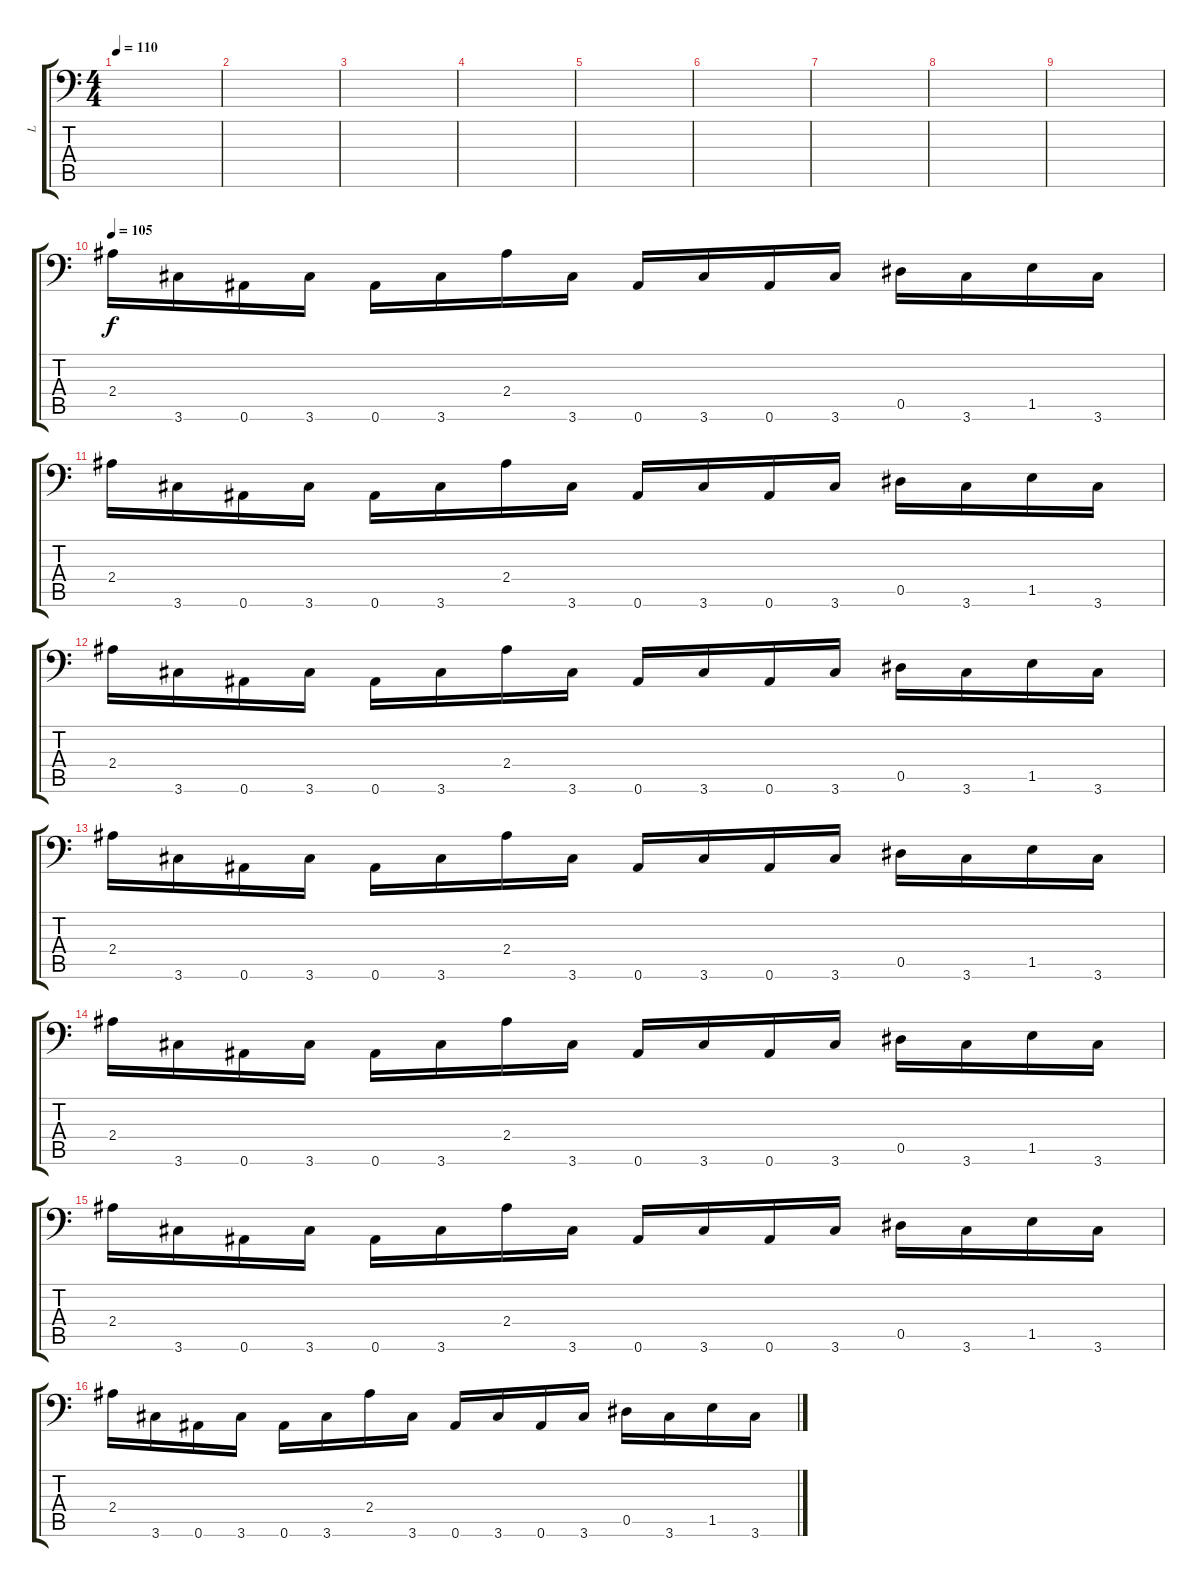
\track ("L" "L") {instrument distortionguitar}
\staff {score tabs}
\tuning (Bb3 F3 Db3 Ab2 Eb2 Bb1) {hide}
\ts (4 4)
\tempo 110
\clef f4
\ks c
|
|
|
|
|
|
|
|
|
\tempo 105
2.4.16 3.6.16 0.6.16 3.6.16 0.6.16 3.6.16 2.4.16 3.6.16 0.6.16 3.6.16 0.6.16 3.6.16 0.5.16 3.6.16 1.5.16 3.6.16 |
2.4.16 3.6.16 0.6.16 3.6.16 0.6.16 3.6.16 2.4.16 3.6.16 0.6.16 3.6.16 0.6.16 3.6.16 0.5.16 3.6.16 1.5.16 3.6.16 |
2.4.16 3.6.16 0.6.16 3.6.16 0.6.16 3.6.16 2.4.16 3.6.16 0.6.16 3.6.16 0.6.16 3.6.16 0.5.16 3.6.16 1.5.16 3.6.16 |
2.4.16 3.6.16 0.6.16 3.6.16 0.6.16 3.6.16 2.4.16 3.6.16 0.6.16 3.6.16 0.6.16 3.6.16 0.5.16 3.6.16 1.5.16 3.6.16 |
2.4.16 3.6.16 0.6.16 3.6.16 0.6.16 3.6.16 2.4.16 3.6.16 0.6.16 3.6.16 0.6.16 3.6.16 0.5.16 3.6.16 1.5.16 3.6.16 |
2.4.16 3.6.16 0.6.16 3.6.16 0.6.16 3.6.16 2.4.16 3.6.16 0.6.16 3.6.16 0.6.16 3.6.16 0.5.16 3.6.16 1.5.16 3.6.16 |
2.4.16 3.6.16 0.6.16 3.6.16 0.6.16 3.6.16 2.4.16 3.6.16 0.6.16 3.6.16 0.6.16 3.6.16 0.5.16 3.6.16 1.5.16 3.6.16
